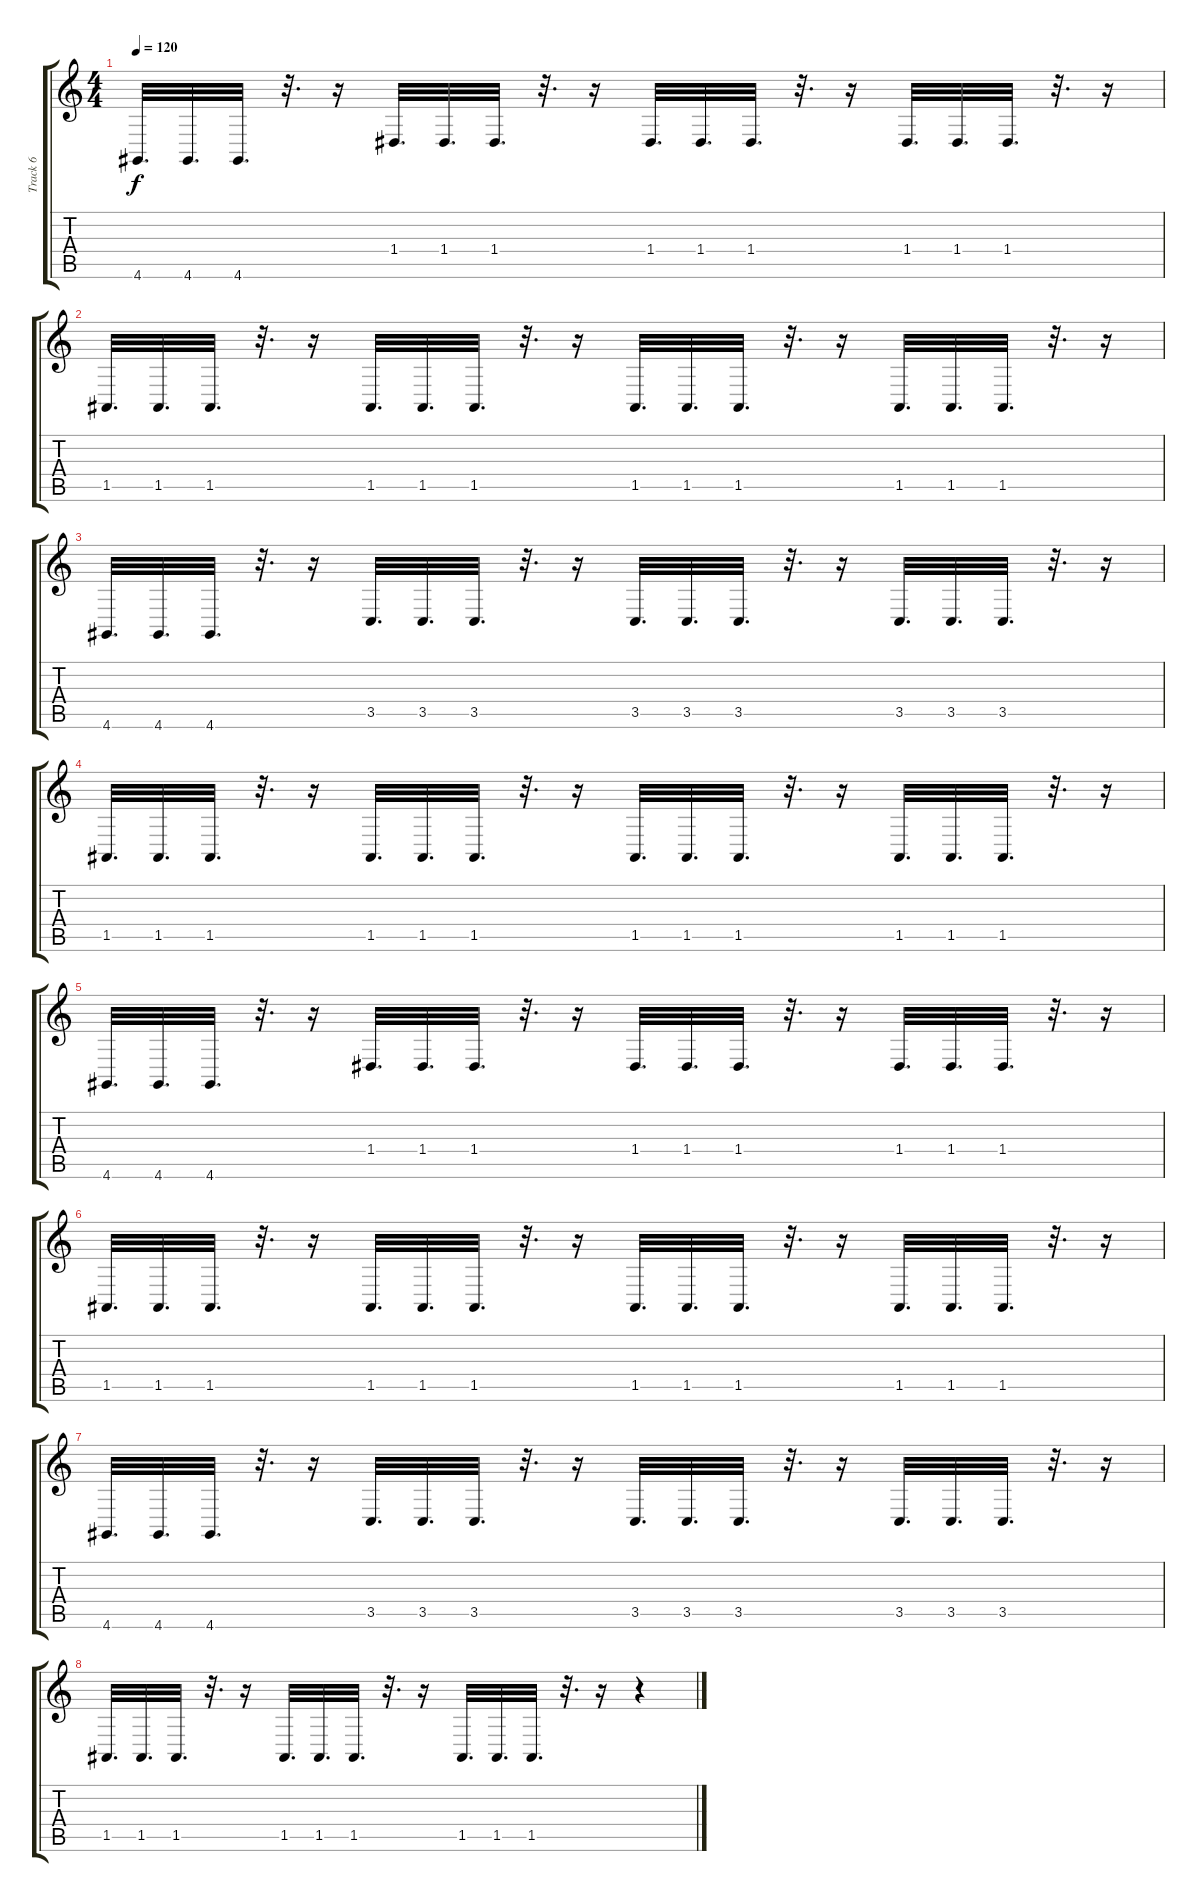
\track ("Track 6" "Track 6") {instrument lead1square}
\staff {score tabs}
\tuning (E4 B3 G3 D3 A2 E2) {hide}
\ts (4 4)
\tempo 120
\clef g2
\ks c
4.6.32{d dy f} 4.6.32{d} 4.6.32{d} r.32{d} r.16 1.4.32{d} 1.4.32{d} 1.4.32{d} r.32{d} r.16 1.4.32{d} 1.4.32{d} 1.4.32{d} r.32{d} r.16 1.4.32{d} 1.4.32{d} 1.4.32{d} r.32{d} r.16 |
1.5.32{d} 1.5.32{d} 1.5.32{d} r.32{d} r.16 1.5.32{d} 1.5.32{d} 1.5.32{d} r.32{d} r.16 1.5.32{d} 1.5.32{d} 1.5.32{d} r.32{d} r.16 1.5.32{d} 1.5.32{d} 1.5.32{d} r.32{d} r.16 |
4.6.32{d} 4.6.32{d} 4.6.32{d} r.32{d} r.16 3.5.32{d} 3.5.32{d} 3.5.32{d} r.32{d} r.16 3.5.32{d} 3.5.32{d} 3.5.32{d} r.32{d} r.16 3.5.32{d} 3.5.32{d} 3.5.32{d} r.32{d} r.16 |
1.5.32{d} 1.5.32{d} 1.5.32{d} r.32{d} r.16 1.5.32{d} 1.5.32{d} 1.5.32{d} r.32{d} r.16 1.5.32{d} 1.5.32{d} 1.5.32{d} r.32{d} r.16 1.5.32{d} 1.5.32{d} 1.5.32{d} r.32{d} r.16 |
4.6.32{d} 4.6.32{d} 4.6.32{d} r.32{d} r.16 1.4.32{d} 1.4.32{d} 1.4.32{d} r.32{d} r.16 1.4.32{d} 1.4.32{d} 1.4.32{d} r.32{d} r.16 1.4.32{d} 1.4.32{d} 1.4.32{d} r.32{d} r.16 |
1.5.32{d} 1.5.32{d} 1.5.32{d} r.32{d} r.16 1.5.32{d} 1.5.32{d} 1.5.32{d} r.32{d} r.16 1.5.32{d} 1.5.32{d} 1.5.32{d} r.32{d} r.16 1.5.32{d} 1.5.32{d} 1.5.32{d} r.32{d} r.16 |
4.6.32{d} 4.6.32{d} 4.6.32{d} r.32{d} r.16 3.5.32{d} 3.5.32{d} 3.5.32{d} r.32{d} r.16 3.5.32{d} 3.5.32{d} 3.5.32{d} r.32{d} r.16 3.5.32{d} 3.5.32{d} 3.5.32{d} r.32{d} r.16 |
1.5.32{d} 1.5.32{d} 1.5.32{d} r.32{d} r.16 1.5.32{d} 1.5.32{d} 1.5.32{d} r.32{d} r.16 1.5.32{d} 1.5.32{d} 1.5.32{d} r.32{d} r.16 r.4
